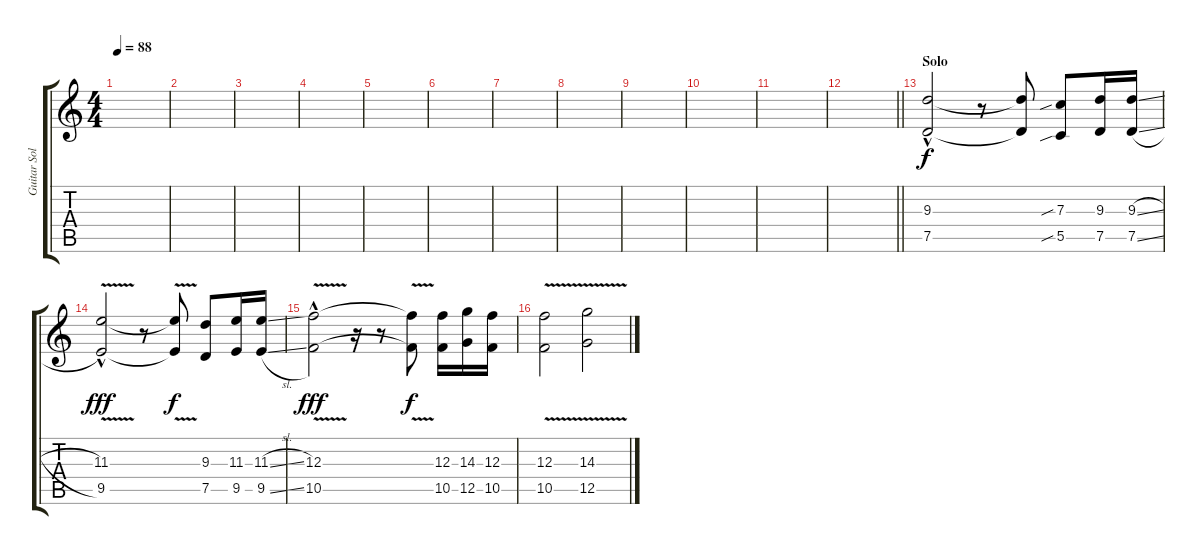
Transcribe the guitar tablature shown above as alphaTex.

\track ("Guitar Solo" "Guitar Sol") {instrument distortionguitar}
\staff {score tabs}
\tuning (D4 A3 F3 C3 G2 D2) {hide}
\ts (4 4)
\tempo 88
\clef g2
\ks c
|
|
|
|
|
|
|
|
|
|
|
\barLineRight lightlight
|
\section ("" "Solo")
(9.3 7.5{hac}).2 r.8 (9.3{t} 7.5{t}).8{dy f} (7.3{sib} 5.5{sib}).8 (9.3 7.5).16 (9.3{sl} 7.5{sl}).16 |
(11.3{v} 9.5{v hac}).2{dy fff} r.8 (11.3{t} 9.5{t}).8{dy f} (9.3 7.5).8 (11.3 9.5).16 (11.3{sl} 9.5{sl}).16 |
(12.3{v} 10.5{v hac}).2{dy fff} r.16 r.8 (12.3{t} 10.5{t}).8{dy f} (12.3 10.5).16 (14.3 12.5).16 (12.3 10.5).16 |
(12.3{v} 10.5{v}).2 (14.3{v} 12.5{v}).2
